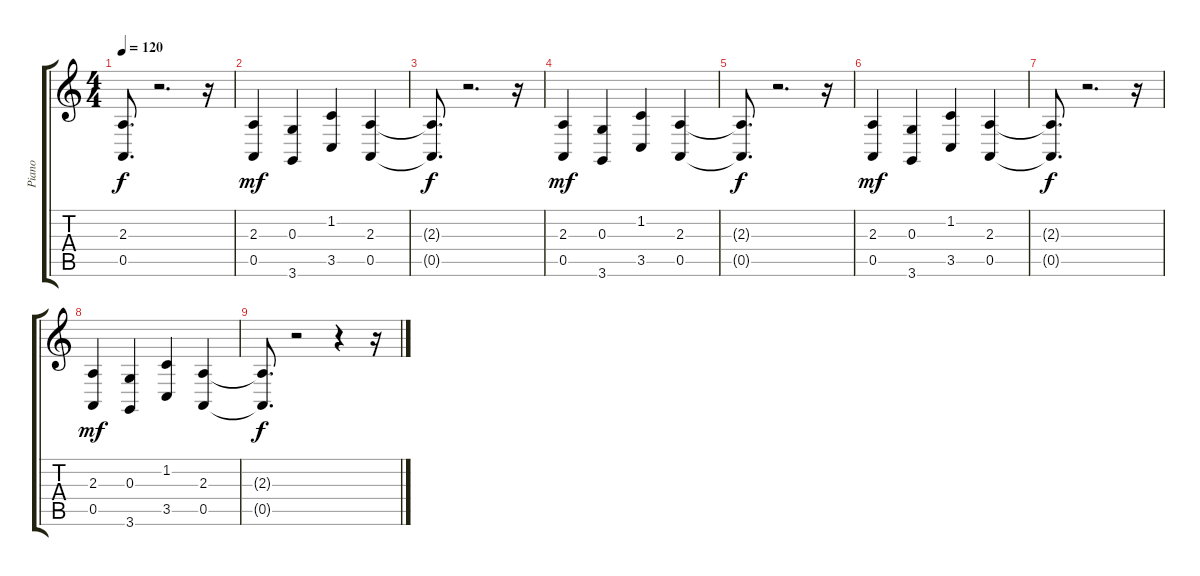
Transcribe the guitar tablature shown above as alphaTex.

\track ("Piano " "Piano ") {instrument acousticgrandpiano}
\staff {score tabs}
\tuning (E4 B3 G3 D3 A2 E2) {hide}
\ts (4 4)
\tempo 120
\clef g2
\ks c
(2.3{t} 0.5{t}).8{d dy f} r.2{d} r.16 |
(2.3 0.5).4{dy mf} (0.3 3.6).4 (1.2 3.5).4 (2.3 0.5).4 |
(2.3{t} 0.5{t}).8{d dy f} r.2{d} r.16 |
(2.3 0.5).4{dy mf} (0.3 3.6).4 (1.2 3.5).4 (2.3 0.5).4 |
(2.3{t} 0.5{t}).8{d dy f} r.2{d} r.16 |
(2.3 0.5).4{dy mf} (0.3 3.6).4 (1.2 3.5).4 (2.3 0.5).4 |
(2.3{t} 0.5{t}).8{d dy f} r.2{d} r.16 |
(2.3 0.5).4{dy mf} (0.3 3.6).4 (1.2 3.5).4 (2.3 0.5).4 |
(2.3{t} 0.5{t}).8{d dy f} r.2 r.4 r.16
